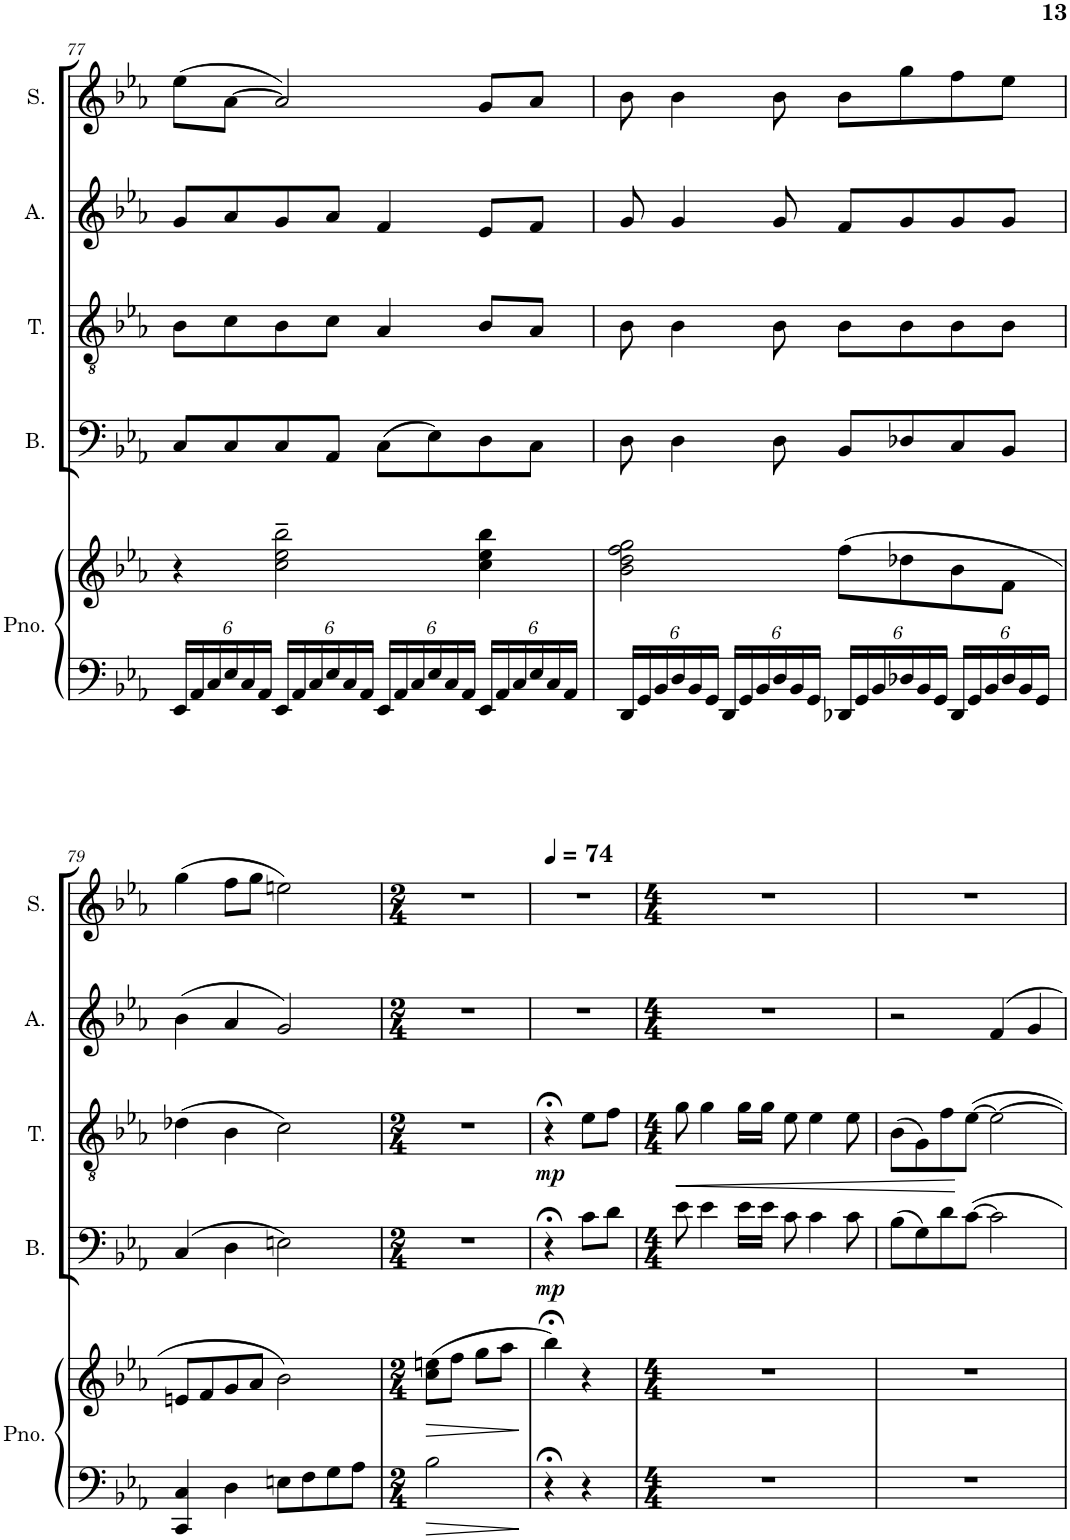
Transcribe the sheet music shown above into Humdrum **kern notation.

**kern	**kern	**dynam	**kern	**dynam	**kern	**dynam	**kern	**kern
*part5	*part5	*part5	*part4	*part4	*part3	*part3	*part2	*part1
*staff6	*staff5	*staff5/6	*staff4	*staff4	*staff3	*staff3	*staff2	*staff1
*I"Piano	*	*	*I"Bass	*	*I"Tenor	*	*I"Alto	*I"Soprano
*I'Pno.	*	*	*I'B.	*	*I'T.	*	*I'A.	*I'S.
!!LO:PB:g=z
*clefF4	*clefG2	*	*clefF4	*	*clefGv2	*	*clefG2	*clefG2
*k[b-e-a-]	*k[b-e-a-]	*	*k[b-e-a-]	*	*k[b-e-a-]	*	*k[b-e-a-]	*k[b-e-a-]
*M4/4	*M4/4	*	*M4/4	*	*M4/4	*	*M4/4	*M4/4
*Xbrackettup	*	*	*	*	*	*	*	*
=77	=77	=77	=77	=77	=77	=77	=77	=77
24EE-/LL	4r	.	8C/L	.	8B-\L	.	8g/L	(8ee-\L
24AA-/	.	.	.	.	.	.	.	.
24C/	.	.	.	.	.	.	.	.
24E-/	.	.	8C/	.	8c\	.	8a-/	[8a-\J
24C/	.	.	.	.	.	.	.	.
24AA-/JJ	.	.	.	.	.	.	.	.
24EE-/LL	2cc\~ 2ee-\~ 2bb-\~	.	8C/	.	8B-\	.	8g/	2a-/])
24AA-/	.	.	.	.	.	.	.	.
24C/	.	.	.	.	.	.	.	.
24E-/	.	.	8AA-/J	.	8c\J	.	8a-/J	.
24C/	.	.	.	.	.	.	.	.
24AA-/JJ	.	.	.	.	.	.	.	.
24EE-/LL	.	.	(8C\L	.	4A-/	.	4f/	.
24AA-/	.	.	.	.	.	.	.	.
24C/	.	.	.	.	.	.	.	.
24E-/	.	.	8E-\)	.	.	.	.	.
24C/	.	.	.	.	.	.	.	.
24AA-/JJ	.	.	.	.	.	.	.	.
24EE-/LL	4cc\ 4ee-\ 4bb-\	.	8D\	.	8B-/L	.	8e-/L	8g/L
24AA-/	.	.	.	.	.	.	.	.
24C/	.	.	.	.	.	.	.	.
24E-/	.	.	8C\J	.	8A-/J	.	8f/J	8a-/J
24C/	.	.	.	.	.	.	.	.
24AA-/JJ	.	.	.	.	.	.	.	.
=78	=78	=78	=78	=78	=78	=78	=78	=78
24DD/LL	2b-\ 2dd\ 2ff\ 2gg\	.	8D\	.	8B-\	.	8g/	8b-\
24GG/	.	.	.	.	.	.	.	.
24BB-/	.	.	.	.	.	.	.	.
24D/	.	.	4D\	.	4B-\	.	4g/	4b-\
24BB-/	.	.	.	.	.	.	.	.
24GG/JJ	.	.	.	.	.	.	.	.
24DD/LL	.	.	.	.	.	.	.	.
24GG/	.	.	.	.	.	.	.	.
24BB-/	.	.	.	.	.	.	.	.
24D/	.	.	8D\	.	8B-\	.	8g/	8b-\
24BB-/	.	.	.	.	.	.	.	.
24GG/JJ	.	.	.	.	.	.	.	.
24DD-X/LL	(8ff\L	.	8BB-/L	.	8B-\L	.	8f/L	8b-\L
24GG/	.	.	.	.	.	.	.	.
24BB-/	.	.	.	.	.	.	.	.
24D-X/	8dd-X\	.	8D-X/	.	8B-\	.	8g/	8gg\
24BB-/	.	.	.	.	.	.	.	.
24GG/JJ	.	.	.	.	.	.	.	.
24DD-/LL	8b-\	.	8C/	.	8B-\	.	8g/	8ff\
24GG/	.	.	.	.	.	.	.	.
24BB-/	.	.	.	.	.	.	.	.
24D-/	8f\J	.	8BB-/J	.	8B-\J	.	8g/J	8ee-\J
24BB-/	.	.	.	.	.	.	.	.
24GG/JJ	.	.	.	.	.	.	.	.
!!LO:LB:g=z
=79	=79	=79	=79	=79	=79	=79	=79	=79
4CC/ 4C/	8en/L	.	(4C/	.	(4d-X\	.	(4b-\	(4gg\
.	8f/	.	.	.	.	.	.	.
4D\	8g/	.	4D\	.	4B-\	.	4a-/	8ff\L
.	8a-/J	.	.	.	.	.	.	8gg\J
8En\L	2b-\)	.	2En\)	.	2c\)	.	2g/)	2een\)
8F\	.	.	.	.	.	.	.	.
8G\	.	.	.	.	.	.	.	.
8A-\J	.	.	.	.	.	.	.	.
=80	=80	=80	=80	=80	=80	=80	=80	=80
*M2/4	*M2/4	*	*M2/4	*	*M2/4	*	*M2/4	*M2/4
!	!	!LO:HP:b	!	!	!	!	!	!
2B-\	(8cc\ 8een\L	>	2r	.	2r	.	2r	2r
.	8ff\J	.	.	.	.	.	.	.
.	8gg\L	.	.	.	.	.	.	.
.	8aa-\J	.	.	.	.	.	.	.
.	.	]	.	.	.	.	.	.
=81	=81	=81	=81	=81	=81	=81	=81	=81
*	*	*	*	*	*	*	*	*MM74
!	!	!	!	!LO:DY:b	!	!LO:DY:b	!	!
4r;<	4bb-;<\)	.	4r;<	mp	4r;<	mp	2r	2r
4r	4r	.	8c\L	.	8e-\L	.	.	.
.	.	.	8d\J	.	8f\J	.	.	.
=82	=82	=82	=82	=82	=82	=82	=82	=82
*M4/4	*M4/4	*	*M4/4	*	*M4/4	*	*M4/4	*M4/4
!	!	!	!	!	!	!LO:HP:b	!	!
1r	1r	.	8e-\	.	8g\	<	1r	1r
.	.	.	4e-\	.	4g\	.	.	.
.	.	.	16e-\LL	.	16g\LL	.	.	.
.	.	.	16e-\JJ	.	16g\JJ	.	.	.
.	.	.	8c\	.	8e-\	.	.	.
.	.	.	4c\	.	4e-\	.	.	.
.	.	.	8c\	.	8e-\	.	.	.
=83	=83	=83	=83	=83	=83	=83	=83	=83
1r	1r	.	(8B-\L	.	(8B-\L	.	2r	1r
.	.	.	8G\)	.	8G\)	.	.	.
.	.	.	8d\	.	8f\	.	.	.
.	.	.	[8c\J	.	[8e-\J	[	.	.
.	.	.	2c\]	.	2e-\_	.	4f/	.
.	.	.	.	.	.	.	4g/	.
=	=	=	=	=	=	=	=	=
*-	*-	*-	*-	*-	*-	*-	*-	*-
